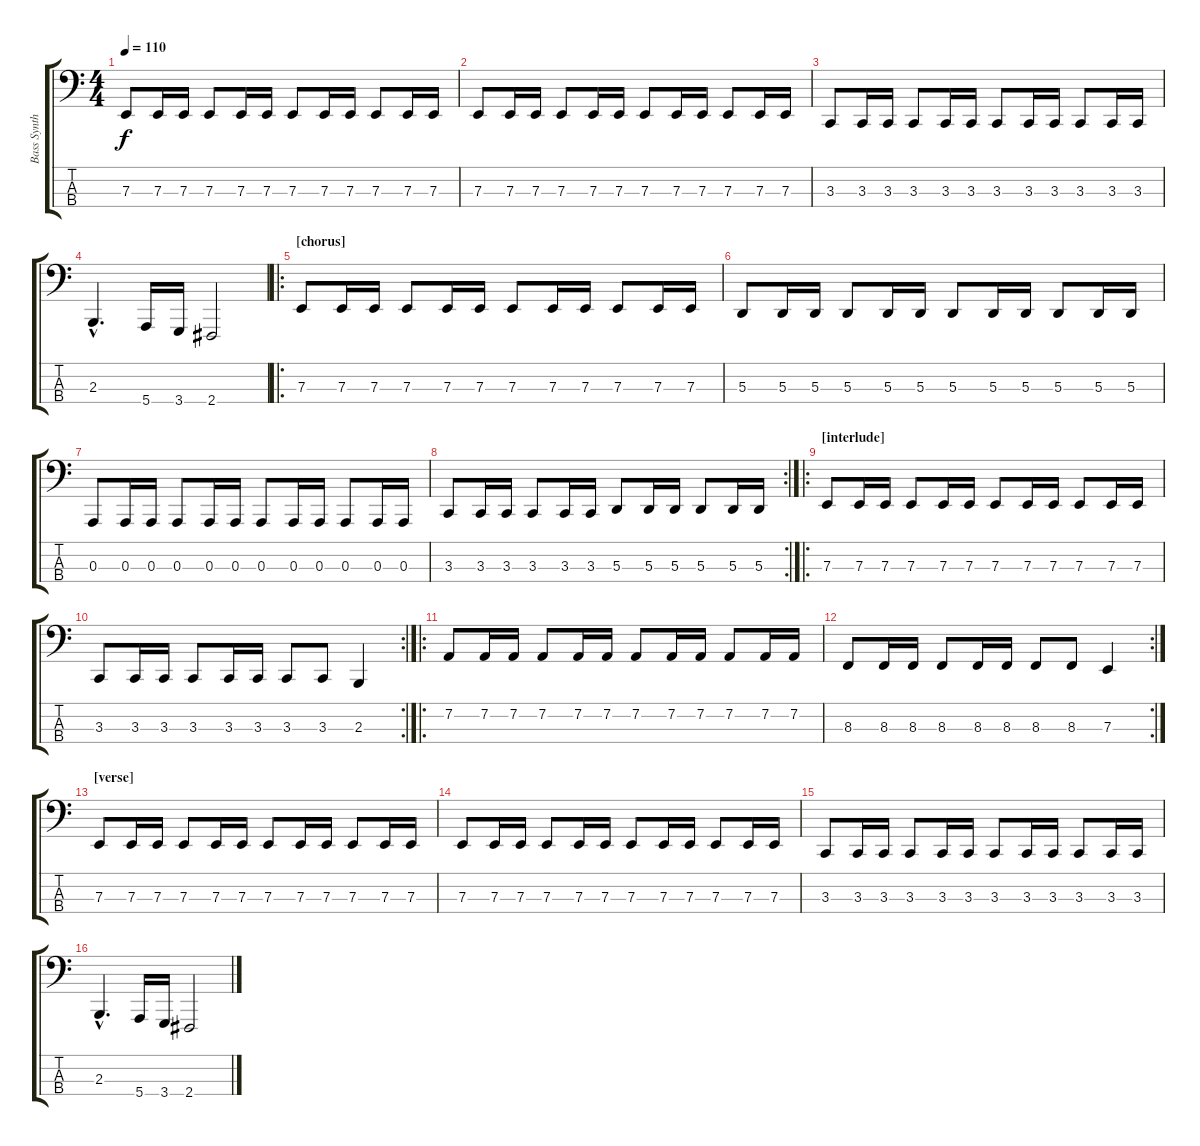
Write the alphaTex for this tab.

\track ("Bass Synth" "Bass Synth") {instrument lead8bassandlead}
\staff {score tabs}
\tuning (G2 D2 A1 E1) {hide}
\ts (4 4)
\tempo 110
\clef f4
\ks c
7.3.8{dy f} 7.3.16 7.3.16 7.3.8 7.3.16 7.3.16 7.3.8 7.3.16 7.3.16 7.3.8 7.3.16 7.3.16 |
7.3.8 7.3.16 7.3.16 7.3.8 7.3.16 7.3.16 7.3.8 7.3.16 7.3.16 7.3.8 7.3.16 7.3.16 |
3.3.8 3.3.16 3.3.16 3.3.8 3.3.16 3.3.16 3.3.8 3.3.16 3.3.16 3.3.8 3.3.16 3.3.16 |
2.3{hac}.4{d} 5.4.16 3.4.16 2.4.2 |
\ro
\section ("" "[chorus]")
7.3.8 7.3.16 7.3.16 7.3.8 7.3.16 7.3.16 7.3.8 7.3.16 7.3.16 7.3.8 7.3.16 7.3.16 |
5.3.8 5.3.16 5.3.16 5.3.8 5.3.16 5.3.16 5.3.8 5.3.16 5.3.16 5.3.8 5.3.16 5.3.16 |
0.3.8 0.3.16 0.3.16 0.3.8 0.3.16 0.3.16 0.3.8 0.3.16 0.3.16 0.3.8 0.3.16 0.3.16 |
\rc 2
3.3.8 3.3.16 3.3.16 3.3.8 3.3.16 3.3.16 5.3.8 5.3.16 5.3.16 5.3.8 5.3.16 5.3.16 |
\ro
\section ("" "[interlude]")
7.3.8 7.3.16 7.3.16 7.3.8 7.3.16 7.3.16 7.3.8 7.3.16 7.3.16 7.3.8 7.3.16 7.3.16 |
\rc 2
3.3.8 3.3.16 3.3.16 3.3.8 3.3.16 3.3.16 3.3.8 3.3.8 2.3.4 |
\ro
7.2.8 7.2.16 7.2.16 7.2.8 7.2.16 7.2.16 7.2.8 7.2.16 7.2.16 7.2.8 7.2.16 7.2.16 |
\rc 2
8.3.8 8.3.16 8.3.16 8.3.8 8.3.16 8.3.16 8.3.8 8.3.8 7.3.4 |
\section ("" "[verse]")
7.3.8 7.3.16 7.3.16 7.3.8 7.3.16 7.3.16 7.3.8 7.3.16 7.3.16 7.3.8 7.3.16 7.3.16 |
7.3.8 7.3.16 7.3.16 7.3.8 7.3.16 7.3.16 7.3.8 7.3.16 7.3.16 7.3.8 7.3.16 7.3.16 |
3.3.8 3.3.16 3.3.16 3.3.8 3.3.16 3.3.16 3.3.8 3.3.16 3.3.16 3.3.8 3.3.16 3.3.16 |
2.3{hac}.4{d} 5.4.16 3.4.16 2.4.2
